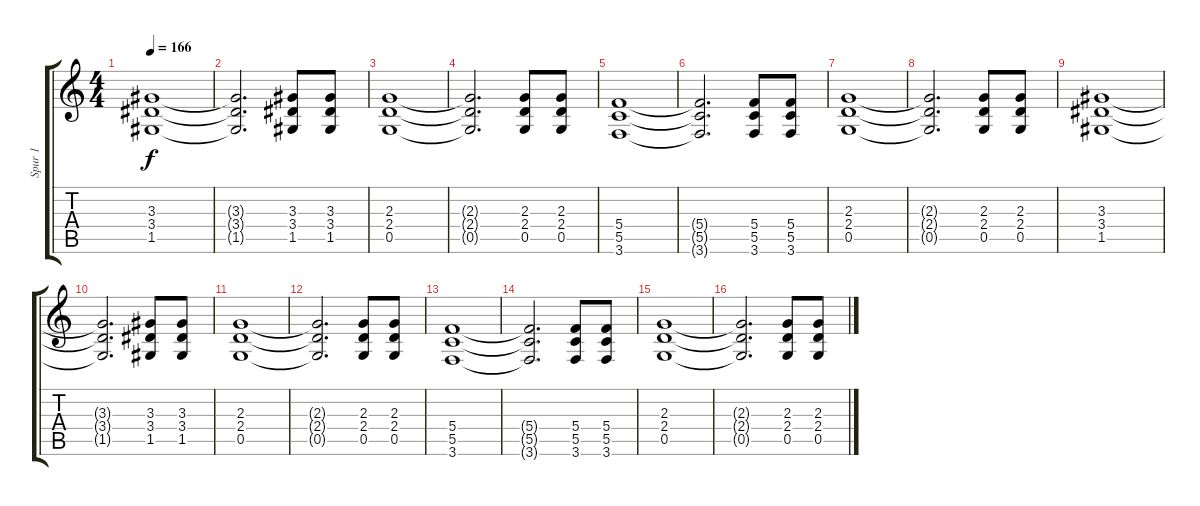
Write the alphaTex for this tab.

\track ("Spur 1" "Spur 1") {instrument distortionguitar}
\staff {score tabs}
\tuning (D4 A3 F3 C3 G2 D2) {hide}
\ts (4 4)
\tempo 166
\clef g2
\ks c
(3.3 3.4 1.5).1{dy f} |
(3.3{t} 3.4{t} 1.5{t}).2{d} (3.3 3.4 1.5).8 (3.3 3.4 1.5).8 |
(2.3 2.4 0.5).1 |
(2.3{t} 2.4{t} 0.5{t}).2{d} (2.3 2.4 0.5).8 (2.3 2.4 0.5).8 |
(5.4 5.5 3.6).1 |
(5.4{t} 5.5{t} 3.6{t}).2{d} (5.4 5.5 3.6).8 (5.4 5.5 3.6).8 |
(2.3 2.4 0.5).1 |
(2.3{t} 2.4{t} 0.5{t}).2{d} (2.3 2.4 0.5).8 (2.3 2.4 0.5).8 |
(3.3 3.4 1.5).1 |
(3.3{t} 3.4{t} 1.5{t}).2{d} (3.3 3.4 1.5).8 (3.3 3.4 1.5).8 |
(2.3 2.4 0.5).1 |
(2.3{t} 2.4{t} 0.5{t}).2{d} (2.3 2.4 0.5).8 (2.3 2.4 0.5).8 |
(5.4 5.5 3.6).1 |
(5.4{t} 5.5{t} 3.6{t}).2{d} (5.4 5.5 3.6).8 (5.4 5.5 3.6).8 |
(2.3 2.4 0.5).1 |
(2.3{t} 2.4{t} 0.5{t}).2{d} (2.3 2.4 0.5).8 (2.3 2.4 0.5).8
